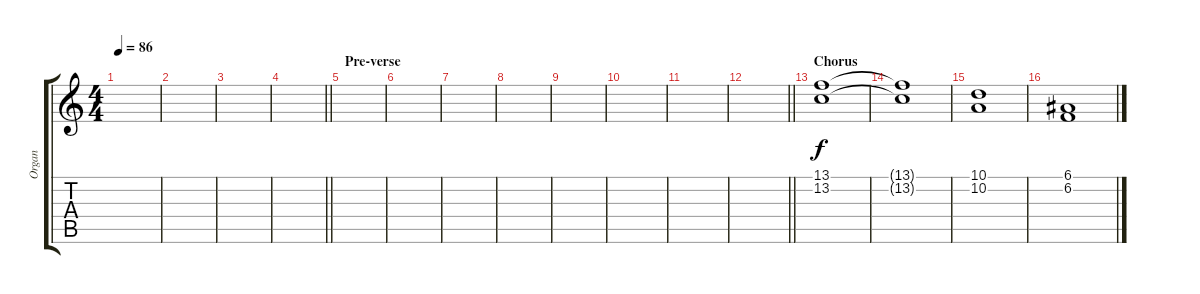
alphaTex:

\track ("Organ" "Organ") {instrument rockorgan}
\staff {score tabs}
\tuning (E4 B3 G3 D3 A2 E2) {hide}
\ts (4 4)
\tempo 86
\clef g2
\ks c
|
|
|
\barLineRight lightlight
|
\section ("" "Pre-verse")
|
|
|
|
|
|
|
\barLineRight lightlight
|
\section ("" "Chorus")
(13.1 13.2).1 |
(13.1{t} 13.2{t}).1 |
(10.1 10.2).1 |
(6.1 6.2).1
